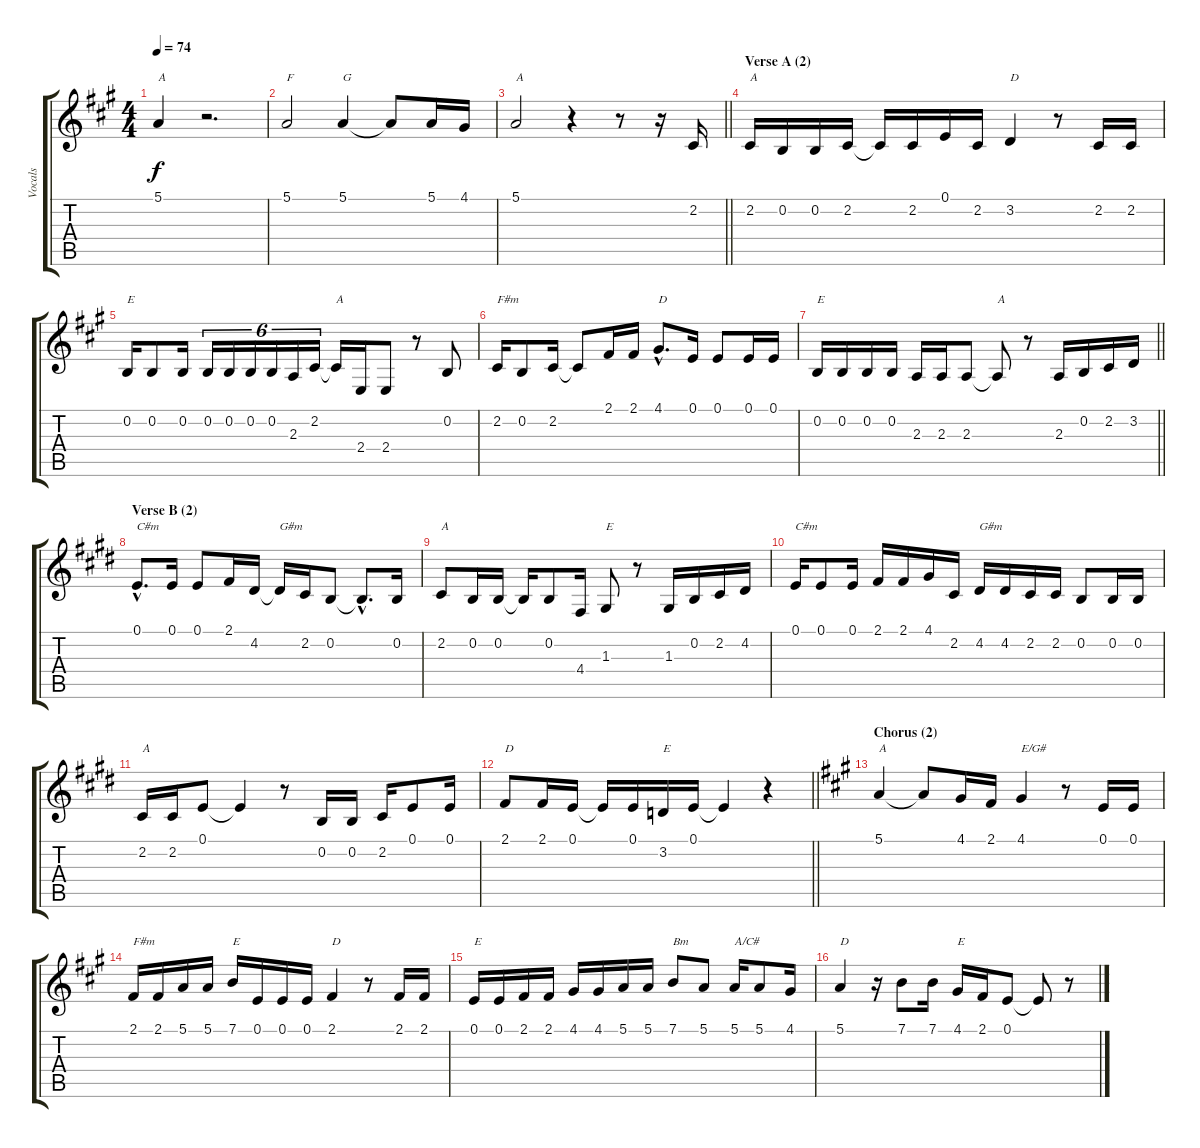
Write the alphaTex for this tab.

\track ("Vocals" "Vocals") {instrument sopranosax}
\staff {score tabs}
\tuning (E4 B3 G3 D3 A2 E2) {hide}
\ts (4 4)
\tempo 74
\clef g2
\ks a
5.1.4{txt "A" dy f} r.2{d} |
5.1.2{txt "F"} 5.1.4{txt "G"} 5.1{t}.8 5.1.16 4.1.16 |
\barLineRight lightlight
5.1.2{txt "A"} r.4 r.8 r.16 2.2.16 |
\section ("" "Verse A (2)")
\ks f#minor
2.2.16{txt "A"} 0.2.16 0.2.16 2.2.16 2.2{t}.16 2.2.16 0.1.16 2.2.16 3.2.4{txt "D"} r.8 2.2.16 2.2.16 |
0.2.16{txt "E"} 0.2.8 0.2.16 0.2.16{tu (6 4)} 0.2.16{tu (6 4)} 0.2.16{tu (6 4)} 0.2.16{tu (6 4)} 2.3.16{tu (6 4)} 2.2.16{tu (6 4)} 2.2{t}.16{txt "A"} 2.4.16 2.4.8 r.8 0.2.8 |
2.2.16{txt "F#m"} 0.2.8 2.2.16 2.2{t}.8 2.1.16 2.1.16 4.1{hac}.8{d txt "D"} 0.1.16 0.1.8 0.1.16 0.1.16 |
\barLineRight lightlight
0.2.16{txt "E"} 0.2.16 0.2.16 0.2.16 2.3.16 2.3.16 2.3.8 2.3{t}.8{txt "A"} r.8 2.3.16 0.2.16 2.2.16 3.2.16 |
\section ("" "Verse B (2)")
\ks c#minor
0.1{hac}.8{d txt "C#m"} 0.1.16 0.1.8 2.1.16 4.2.16 4.2{t}.16{txt "G#m"} 2.2.16 0.2.8 0.2{hac t}.8{d} 0.2.16 |
2.2.8{txt "A"} 0.2.16 0.2.16 0.2{t}.16 0.2.8 4.4.16 1.3.8{txt "E"} r.8 1.3.16 0.2.16 2.2.16 4.2.16 |
0.1.16{txt "C#m"} 0.1.8 0.1.16 2.1.16 2.1.16 4.1.16 2.2.16 4.2.16{txt "G#m"} 4.2.16 2.2.16 2.2.16 0.2.8 0.2.16 0.2.16 |
2.2.16{txt "A"} 2.2.16 0.1.8 0.1{t}.4 r.8 0.2.16 0.2.16 2.2.16 0.1.8 0.1.16 |
\barLineRight lightlight
2.1.8{txt "D"} 2.1.16 0.1.16 0.1{t}.16 0.1.16 3.2.16{txt "E"} 0.1.16 0.1{t}.4 r.4 |
\section ("" "Chorus (2)")
\ks a
5.1.4{txt "A"} 5.1{t}.8 4.1.16 2.1.16 4.1.4{txt "E/G#"} r.8 0.1.16 0.1.16 |
2.1.16{txt "F#m"} 2.1.16 5.1.16 5.1.16 7.1.16{txt "E"} 0.1.16 0.1.16 0.1.16 2.1.4{txt "D"} r.8 2.1.16 2.1.16 |
0.1.16{txt "E"} 0.1.16 2.1.16 2.1.16 4.1.16 4.1.16 5.1.16 5.1.16 7.1.8{txt "Bm"} 5.1.8 5.1.16{txt "A/C#"} 5.1.8 4.1.16 |
5.1.4{txt "D"} r.16 7.1.8 7.1.16 4.1.16{txt "E"} 2.1.16 0.1.8 0.1{t}.8 r.8
